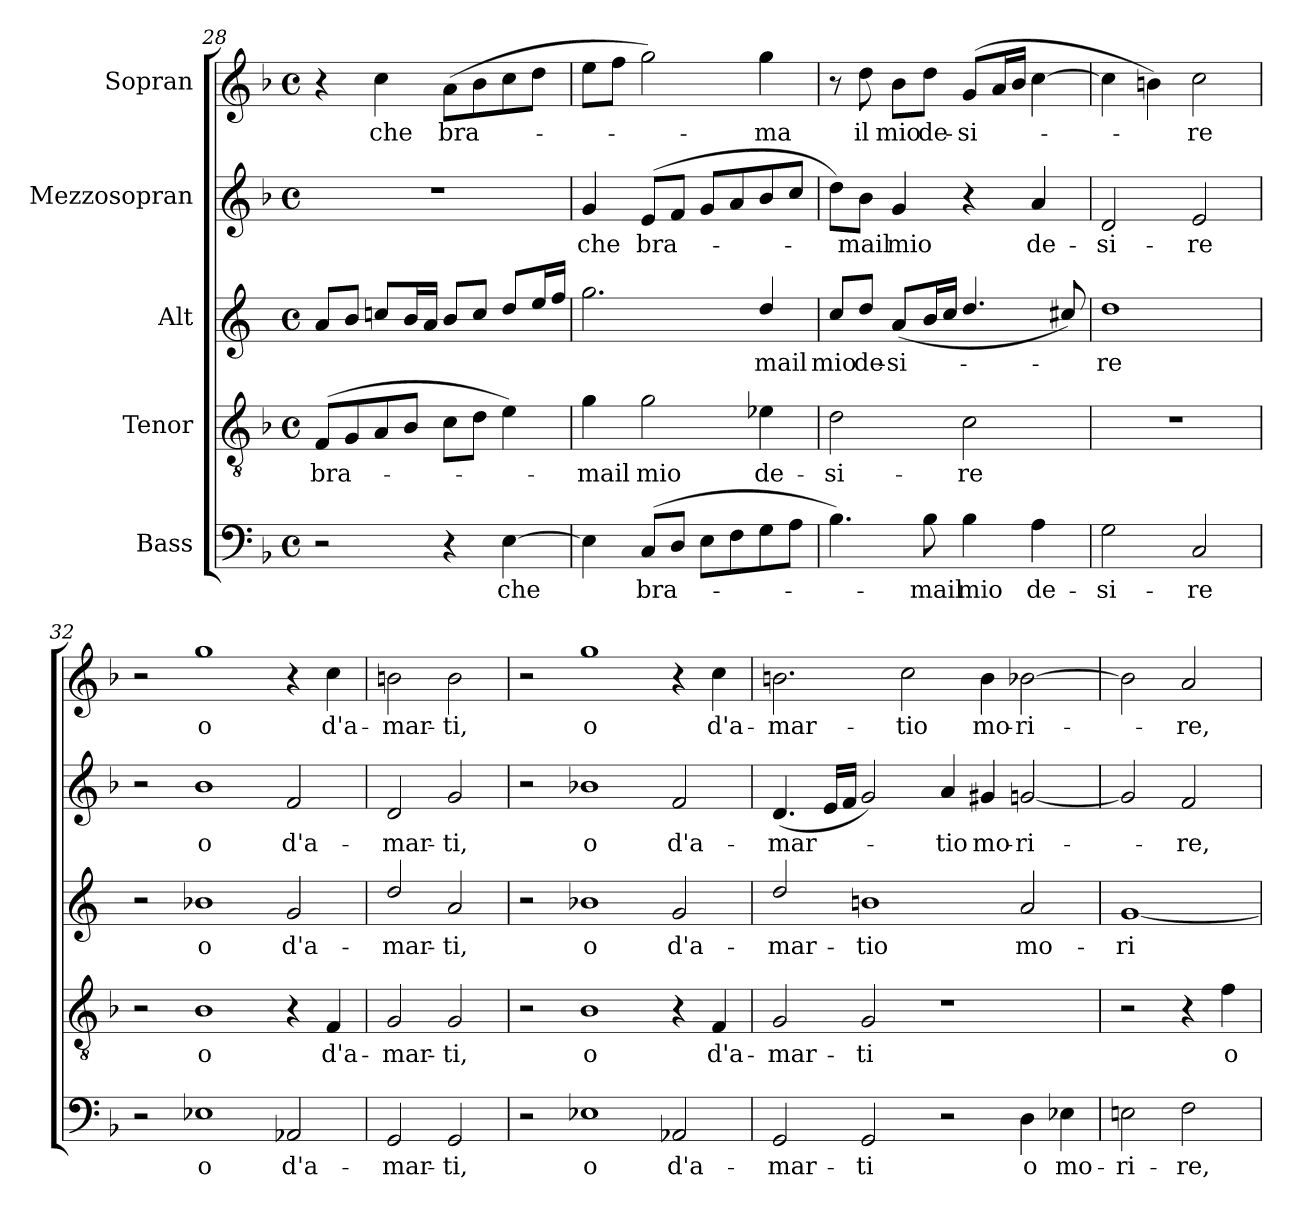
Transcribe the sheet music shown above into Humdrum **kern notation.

**kern	**text	**kern	**text	**kern	**text	**kern	**text	**kern	**text
*part5	*part5	*part4	*part4	*part3	*part3	*part2	*part2	*part1	*part1
*staff5	*staff5	*staff4	*staff4	*staff3	*staff3	*staff2	*staff2	*staff1	*staff1
*I"Bass	*	*I"Tenor	*	*I"Alt	*	*I"Mezzosopran	*	*I"Sopran	*
*clefF4	*	*clefGv2	*	*clefG2	*	*clefG2	*	*clefG2	*
*	*	*	*	*ITrd4c7	*	*	*	*	*
*k[b-]	*	*k[b-]	*	*k[b-]	*	*k[b-]	*	*k[b-]	*
*M4/4	*	*M4/4	*	*M4/4	*	*M4/4	*	*M4/4	*
*met(c)	*	*met(c)	*	*met(c)	*	*met(c)	*	*met(c)	*
=28	=28	=28	=28	=28	=28	=28	=28	=28	=28
!	!	!	!LO:LY:b	!	!	!	!	!	!
2r	.	(>8F/L	bra-	8d/L	.	1r	.	4r	.
.	.	8G/	.	8e/J	.	.	.	.	.
!	!	!	!	!	!	!	!	!	!LO:LY:b
.	.	8A/	.	8fn/L	.	.	.	4cc\	che
.	.	8B-/J	.	16e/L	.	.	.	.	.
.	.	.	.	16d/JJ	.	.	.	.	.
!	!	!	!	!	!	!	!	!	!LO:LY:b
4r	.	8c\L	.	8e/L	.	.	.	(>8a\L	bra-
.	.	8d\J	.	8f/J	.	.	.	8b-\	.
!	!LO:LY:b	!	!	!	!	!	!	!	!
[4E\	che	4e\)	.	8g/L	.	.	.	8cc\	.
.	.	.	.	16a/L	.	.	.	8dd\J	.
.	.	.	.	16b-/JJ	.	.	.	.	.
!!LO:PB:g=z
=29	=29	=29	=29	=29	=29	=29	=29	=29	=29
!	!	!	!LO:LY:b	!	!	!	!LO:LY:b	!	!
4E\]	.	4g\	-mail	2.cc\	.	4g/	che	8ee\L	.
.	.	.	.	.	.	.	.	8ff\J	.
!	!LO:LY:b	!	!LO:LY:b	!	!	!	!LO:LY:b	!	!
(>8C/L	bra-	2g\	mio	.	.	(>8e/L	bra-	2gg\)	.
8D/J	.	.	.	.	.	8f/J	.	.	.
8E\L	.	.	.	.	.	8g/L	.	.	.
8F\	.	.	.	.	.	8a/	.	.	.
!	!	!	!LO:LY:b	!	!LO:LY:b	!	!	!	!LO:LY:b
8G\	.	4e-X\	de-	4g/	-mail	8b-/	.	4gg\	-ma
8A\J	.	.	.	.	.	8cc/J	.	.	.
=30	=30	=30	=30	=30	=30	=30	=30	=30	=30
!	!	!	!LO:LY:b	!	!LO:LY:b	!	!	!	!
4.B-\)	.	2d\	-si-	8f/L	mio	8dd\L)	.	8r	.
!	!	!	!	!	!LO:LY:b	!	!LO:LY:b	!	!LO:LY:b
.	.	.	.	8g/J	de-	8b-\J	-mail	8dd\	il
!	!	!	!	!	!LO:LY:b	!	!LO:LY:b	!	!LO:LY:b
.	.	.	.	(<8d/L	-si-	4g/	mio	8b-\L	mio
!	!LO:LY:b	!	!	!	!	!	!	!	!LO:LY:b
8B-\	-mail	.	.	16e/L	.	.	.	8dd\J	de-
.	.	.	.	16f/JJ	.	.	.	.	.
!	!LO:LY:b	!	!LO:LY:b	!	!	!	!	!	!LO:LY:b
4B-\	mio	2c\	-re	4.g/	.	4r	.	(>8g/L	-si-
.	.	.	.	.	.	.	.	16a/L	.
.	.	.	.	.	.	.	.	16b-/JJ	.
!	!LO:LY:b	!	!	!	!	!	!LO:LY:b	!	!
4A\	de-	.	.	.	.	4a/	de-	[4cc\	.
.	.	.	.	8f#X/)	.	.	.	.	.
=31	=31	=31	=31	=31	=31	=31	=31	=31	=31
!	!LO:LY:b	!	!	!	!LO:LY:b	!	!LO:LY:b	!	!
2G\	-si-	1r	.	1g	-re	2d/	-si-	4cc\]	.
.	.	.	.	.	.	.	.	4bn\)	.
!	!LO:LY:b	!	!	!	!	!	!LO:LY:b	!	!LO:LY:b
2C/	-re	.	.	.	.	2e/	-re	2cc\	-re
=32	=32	=32	=32	=32	=32	=32	=32	=32	=32
2r	.	2r	.	2r	.	2r	.	2r	.
!	!LO:LY:b	!	!LO:LY:b	!	!LO:LY:b	!	!LO:LY:b	!	!LO:LY:b
1E-X	o	1B-	o	1e-X	o	1b-	o	1gg	o
!	!LO:LY:b	!	!	!	!LO:LY:b	!	!LO:LY:b	!	!
2AA-X/	d'a-	4r	.	2c/	d'a-	2f/	d'a-	4r	.
!	!	!	!LO:LY:b	!	!	!	!	!	!LO:LY:b
.	.	4F/	d'a-	.	.	.	.	4cc\	d'a-
=33	=33	=33	=33	=33	=33	=33	=33	=33	=33
!	!LO:LY:b	!	!LO:LY:b	!	!LO:LY:b	!	!LO:LY:b	!	!LO:LY:b
2GG/	-mar-	2G/	-mar-	2g/	-mar-	2d/	-mar-	2bn\	-mar-
!	!LO:LY:b	!	!LO:LY:b	!	!LO:LY:b	!	!LO:LY:b	!	!LO:LY:b
2GG/	-ti,	2G/	-ti,	2d/	-ti,	2g/	-ti,	2b\	-ti,
!!LO:LB:g=z
=34	=34	=34	=34	=34	=34	=34	=34	=34	=34
2r	.	2r	.	2r	.	2r	.	2r	.
!	!LO:LY:b	!	!LO:LY:b	!	!LO:LY:b	!	!LO:LY:b	!	!LO:LY:b
1E-X	o	1B-	o	1e-X	o	1b-X	o	1gg	o
!	!LO:LY:b	!	!	!	!LO:LY:b	!	!LO:LY:b	!	!
2AA-X/	d'a-	4r	.	2c/	d'a-	2f/	d'a-	4r	.
!	!	!	!LO:LY:b	!	!	!	!	!	!LO:LY:b
.	.	4F/	d'a-	.	.	.	.	4cc\	d'a-
=35	=35	=35	=35	=35	=35	=35	=35	=35	=35
!	!LO:LY:b	!	!LO:LY:b	!	!LO:LY:b	!	!LO:LY:b	!	!LO:LY:b
2GG/	-mar-	2G/	-mar-	2g/	-mar-	(<4.d/	-mar-	2.bn\	-mar-
.	.	.	.	.	.	16e/LL	.	.	.
.	.	.	.	.	.	16f/JJ	.	.	.
!	!LO:LY:b	!	!LO:LY:b	!	!LO:LY:b	!	!	!	!
2GG/	-ti	2G/	-ti	1en	-tio	2g/)	.	.	.
!	!	!	!	!	!	!	!	!	!LO:LY:b
.	.	.	.	.	.	.	.	2cc\	-tio
!	!	!	!	!	!	!	!LO:LY:b	!	!
2r	.	1r	.	.	.	4a/	-tio	.	.
!	!	!	!	!	!	!	!LO:LY:b	!	!LO:LY:b
.	.	.	.	.	.	4g#X/	mo-	4b\	mo-
!	!LO:LY:b	!	!	!	!LO:LY:b	!	!LO:LY:b	!	!LO:LY:b
4D\	o	.	.	2d/	mo-	[2gn/	-ri-	[2b-X\	-ri-
!	!LO:LY:b	!	!	!	!	!	!	!	!
4E-X\	mo-	.	.	.	.	.	.	.	.
=36	=36	=36	=36	=36	=36	=36	=36	=36	=36
!	!LO:LY:b	!	!	!	!LO:LY:b	!	!	!	!
2En\	-ri-	2r	.	[1c	-ri-	2g/]	.	2b-\]	.
!	!LO:LY:b	!	!	!	!	!	!LO:LY:b	!	!LO:LY:b
2F\	-re,	4r	.	.	.	2f/	-re,	2a/	-re,
!	!	!	!LO:LY:b	!	!	!	!	!	!
.	.	4f\	o	.	.	.	.	.	.
=	=	=	=	=	=	=	=	=	=
*-	*-	*-	*-	*-	*-	*-	*-	*-	*-
